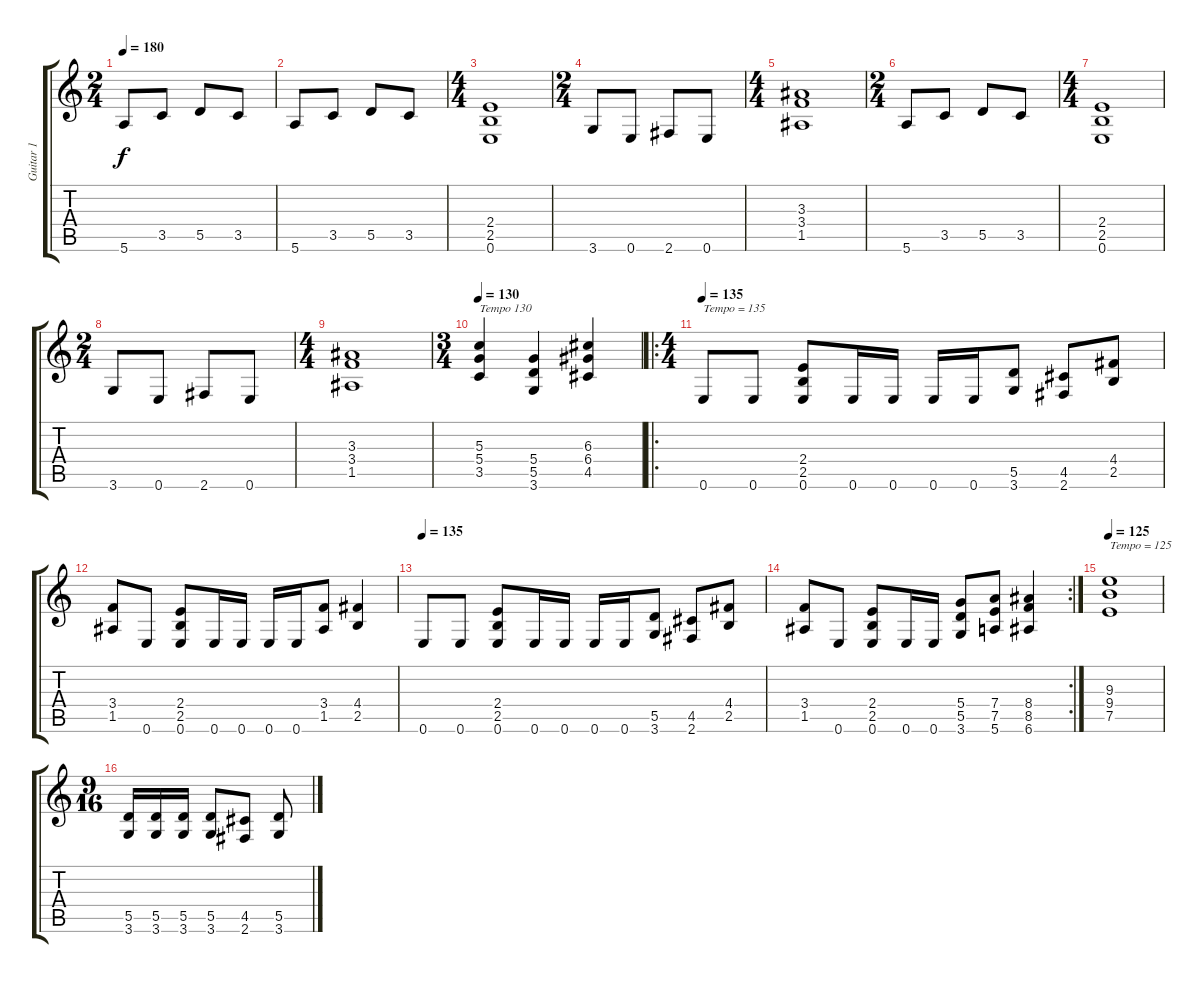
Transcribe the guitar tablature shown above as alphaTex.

\track ("Guitar 1" "Guitar 1") {instrument distortionguitar}
\staff {score tabs}
\tuning (E4 B3 G3 D3 A2 E2) {hide}
\ts (2 4)
\tempo 180
\clef g2
\ks c
5.6.8{dy f} 3.5.8 5.5.8 3.5.8 |
5.6.8 3.5.8 5.5.8 3.5.8 |
\ts (4 4)
(2.4 2.5 0.6).1 |
\ts (2 4)
3.6.8 0.6.8 2.6.8 0.6.8 |
\ts (4 4)
(3.3 3.4 1.5).1 |
\ts (2 4)
5.6.8 3.5.8 5.5.8 3.5.8 |
\ts (4 4)
(2.4 2.5 0.6).1 |
\ts (2 4)
3.6.8 0.6.8 2.6.8 0.6.8 |
\ts (4 4)
(3.3 3.4 1.5).1 |
\ts (3 4)
\tempo 130
(5.3 5.4 3.5).4{txt "Tempo 130"} (5.4 5.5 3.6).4 (6.3 6.4 4.5).4 |
\ro
\ts (4 4)
\tempo 135
0.6.8{txt "Tempo = 135"} 0.6.8 (2.4 2.5 0.6).8 0.6.16 0.6.16 0.6.16 0.6.16 (5.5 3.6).8 (4.5 2.6).8 (4.4 2.5).8 |
(3.4 1.5).8 0.6.8 (2.4 2.5 0.6).8 0.6.16 0.6.16 0.6.16 0.6.16 (3.4 1.5).8 (4.4 2.5).4 |
\tempo 135
0.6.8 0.6.8 (2.4 2.5 0.6).8 0.6.16 0.6.16 0.6.16 0.6.16 (5.5 3.6).8 (4.5 2.6).8 (4.4 2.5).8 |
\rc 2
(3.4 1.5).8 0.6.8 (2.4 2.5 0.6).8 0.6.16 0.6.16 (5.4 5.5 3.6).8 (7.4 7.5 5.6).8 (8.4 8.5 6.6).4 |
\tempo 125
(9.3 9.4 7.5).1{txt "Tempo = 125"} |
\ts (9 16)
(5.5 3.6).16 (5.5 3.6).16 (5.5 3.6).16 (5.5 3.6).8 (4.5 2.6).8 (5.5 3.6).8
